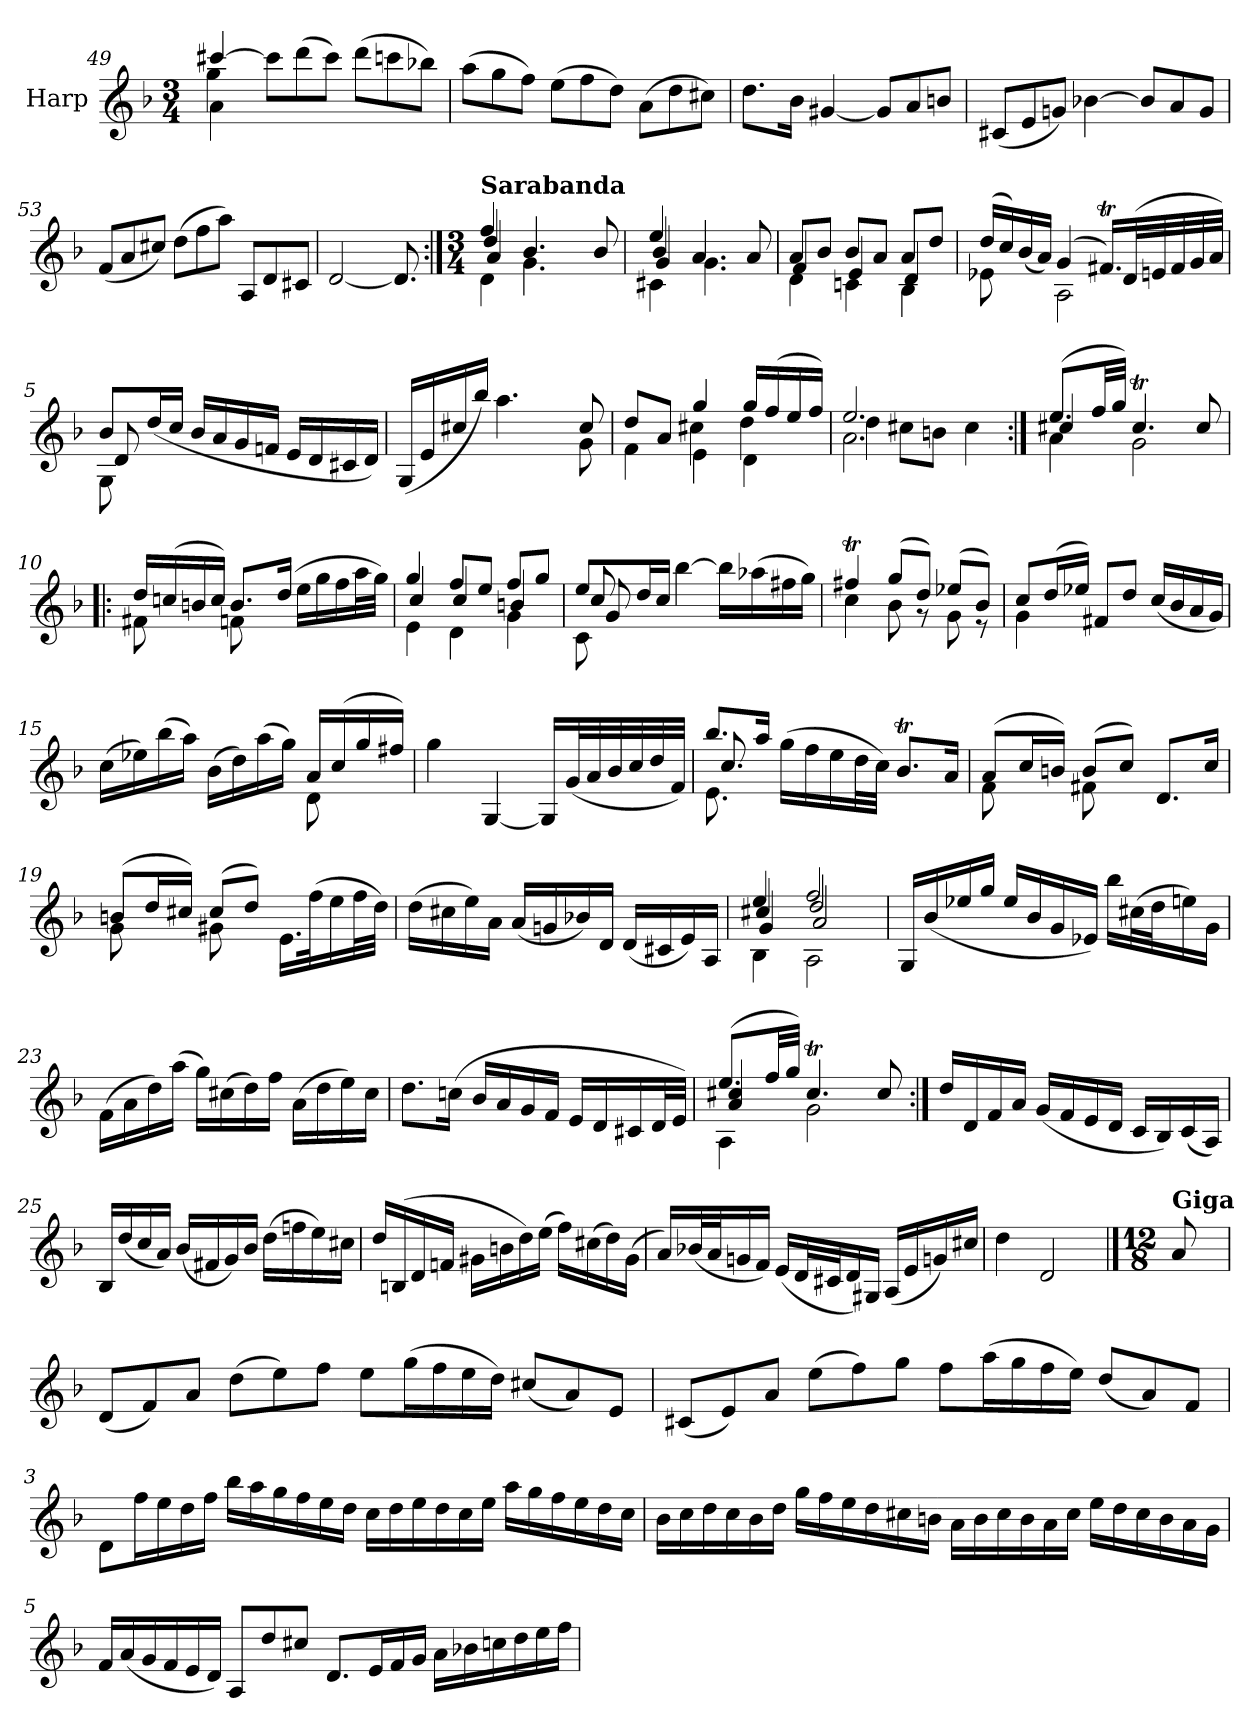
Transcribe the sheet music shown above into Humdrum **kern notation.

**kern
*part1
*staff1
*I"Harp
*I'Hrp.
*clefG2
*k[b-]
*M3/4
=49
*^
*	*^
[4ccc#X/	4a\	4gg\
*Xtuplet	*	*
12ccc#\L]	2ryy	2ryy
(>12ddd\	.	.
12ccc#\J)	.	.
(>12ddd\L	.	.
12cccn\	.	.
12bb-X\J)	.	.
*v	*v	*v
=50
(>12aa\L
12gg\
12ff\J)
(>12ee\L
12ff\
12dd\J)
(>12a\L
12dd\
12cc#X\J)
!!LO:PB:g=z
=51
8.dd\L
16b-\Jk
[4g#X/
12g#/L]
12a/
12bn/J
=52
(<12c#X/L
12e/
12gn/J)
[4b-X\
12b-/L]
12a/
12g/J
=53
(<12f/L
12a/
12cc#X/J)
(>12dd\L
12ff\
12aa\J)
12A/L
12d/
12c#X/J
=54
[2d/
8.d/]
!!LO:PB:g=z
=1:|!
*M3/4
*^
*	*^
*	*	*^
!LO:TX:a:B:t=Sarabanda	!	!	!
4ff/	4d\	4dd/	4a/
4.b-/	4.g\	4ryy	4ryy
.	.	4ryy	4ryy
8b-/	8ryy	.	.
=2	=2	=2	=2
4ee/	4c#X\	4b-/	4g/
4.a/	4.g\	2ryy	2ryy
8a/	8ryy	.	.
*	*	*v	*v
=3	=3	=3
8a/L	4d\	4f/
8b-/J	.	.
8b-/L	4cn\	4e/
8a/J	.	.
8a/L	4B-\	4d/
8dd/J	.	.
*	*v	*v
=4	=4
(>16dd/LL	8e-X\
16cc/)	.
(>16b-/	8ryy
16a/JJ)	.
(>4g/	2A\
16.f#Xt/LL)	.
(>32d/L	.
32en/	.
32f#/	.
32g/	.
32a/JJJ)	.
=5	=5
*	*^
8b-/L	8G\	8d/
(<16dd/L	8ryy	8ryy
16cc/JJ	.	.
16b-/LL	2ryy	2ryy
16a/	.	.
16g/	.	.
16fn/JJ	.	.
16e/LL	.	.
16d/	.	.
16c#X/	.	.
16d/JJ)	.	.
*	*v	*v
!!LO:LB:g=z
=6	=6
(<16G/LL	4ryy
16e/	.
16cc#X/	.
16bb-/JJ)	.
4.aa\	4ryy
.	8ryy
8cc#/	8g\
=7	=7
*	*^
8dd/L	4f\	4ryy
8a/J	.	.
4gg/	4e\	4cc#X\
16gg/LL	4d\	4dd\
(>16ff/	.	.
16ee/	.	.
16ff/JJ)	.	.
=8	=8	=8
2.ee/	2.a\	4dd\
.	.	8cc#X\L
.	.	8bn\J
.	.	4cc#\
=9:|!	=9:|!	=9:|!
(>8.ee/L	4a\	4cc#X/
32ff/LL	.	.
32gg/JJJ)	.	.
4.cc#t/	2g\	2ryy
8cc#/	.	.
*	*v	*v
!!LO:LB:g=z
=10!|:	=10!|:
16dd/LL	8f#X\
(>16ccn/	.
16bn/	8ryy
16cc/JJ)	.
8.b/L	8fn\
.	8ryy
(>16dd/Jk	.
16ee\LL	4ryy
16gg\	.
16ff\	.
32aa\L	.
32gg\JJJ)	.
=11	=11
*	*^
4gg/	4e\	4cc/
8ff/L	4d\	4cc/
8ee/J	.	.
8ff/L	4g\	4bn/
8gg/J	.	.
=12	=12	=12
*	*	*^
8ee/L	8c\	8cc/	8g/
16dd/L	8ryy	8ryy	8ryy
16cc/JJ	.	.	.
[4bb-\	2ryy	2ryy	2ryy
16bb-\LL]	.	.	.
(>16aa-X\	.	.	.
16ff#X\	.	.	.
16gg\JJ)	.	.	.
*	*v	*v	*v
=13	=13
4ff#Xt/	4cc\
(>8gg/L	8b-\
8dd/J)	8r
(>8ee-X/L	8g\
8b-/J)	8r
!!LO:LB:g=z	!!
=14	=14
8cc/L	4g\
(>16dd/L	.
16ee-X/JJ)	.
8f#X/L	2ryy
8dd/J	.
(<16cc/LL	.
16b-/	.
16a/	.
16g/JJ)	.
=15	=15
(>16cc\LL	4ryy
16ee-X\)	.
(>16bb-\	.
16aa\JJ)	.
(>16b-\LL	4ryy
16dd\)	.
(>16aa\	.
16gg\JJ)	.
16a/LL	8d\
(>16cc/	.
16gg/	8ryy
16ff#X/JJ)	.
*v	*v
=16
4gg\
[4G/
16G/LL]
(<32g/L
32a/
32b-/
32cc/
32dd/
32f/JJJ)
=17
*^
*	*^
8.bb-/L	8.e\	8.cc/
16aa/Jk	16ryy	16ryy
(>16gg\LL	2ryy	2ryy
16ff\	.	.
16ee\	.	.
32dd\L	.	.
32cc\JJJ)	.	.
8.b-T/L	.	.
16a/Jk	.	.
*	*v	*v
!!LO:LB:g=z
=18	=18
(>8a/L	8f\
16cc/L	8ryy
16bn/JJ)	.
(>8b/L	8f#X\
8cc/J)	8ryy
8.d/L	4ryy
16cc/Jk	.
=19	=19
(>8bn/L	8g\
16dd/L	8ryy
16cc#X/JJ)	.
(>8cc#/L	8g#X\
8dd/J)	8ryy
16.e\LL	4ryy
(>32ff\K	.
16ee\	.
32ff\L	.
32dd\JJJ)	.
*v	*v
=20
(>16dd\LL
16cc#X\
16ee\)
16a\JJ
(<16a/LL
16gn/
16b-X/)
16d/JJ
(<16d/LL
16c#X/
16e/)
16A/JJ
=21
*^
*	*^
*	*	*^
4ee/	4B-\	4cc#X/	4g/
2ff/	2A\	2dd/	2a/
*v	*v	*v	*v
!!LO:LB:g=z
=22
16G/LL
(<16b-/
16ee-X/
16gg/JJ
16ee-/LL
16b-/
16g/
16e-X/JJ)
16bb-\LL
(>32cc#X\L
32dd\J
16een\)
16g\JJ
=23
(>16f\LL
16a\
16dd\)
(>16aa\JJ
16gg\LL)
(>16cc#X\
16dd\)
16ff\JJ
(>16a\LL
16dd\
16ee\)
16cc#\JJ
=24
8.dd\L
(>16ccn\Jk
16b-/LL
16a/
16g/
16f/JJ
16e/LL
16d/
16c#X/
32d/L
32e/JJJ)
!!LO:LB:g=z
=24X1
*^
*	*^
*	*	*^
(>8.ee/L	4A\	4cc#X/	4a/
32ff/LL	.	.	.
32gg/JJJ)	.	.	.
4.cc#t/	2g\	2ryy	2ryy
8cc#/	.	.	.
*v	*v	*v	*v
=24X2:|!
16dd/LL
16d/
16f/
16a/JJ
(<16g/LL
16f/
16e/
16d/JJ
16c/LL
16B-/)
(<16c/
16A/JJ)
=25
16B-/LL
(<16dd/
16cc/
16a/JJ)
(<16b-/LL
16f#X/
16g/)
16b-/JJ
(>16dd\LL
16ffn\
16ee\)
16cc#X\JJ
!!LO:LB:g=z
=26
16dd/LL
(>16Bn/
16d/
16fn/JJ
16g#X\LL
16bn\
16dd\)
(>16ee\JJ
16ff\LL)
(>16cc#X\
16dd\)
(>16g#\JJ
=27
16a/LL)
(<32b-X/L
32a/J
16gn/
16f/JJ)
(<16e/LL
32d/L
32c#X/J
16d/)
16G#X/JJ
(<16A/LL
16e/
16gn/)
16cc#X/JJ
=28
4dd\
2d/
!!LO:PB:g=z
==
*M12/8
!LO:TX:a:B:t=Giga
8a/
=1
(<8d/L
8f/)
8a/J
(>8dd\L
8ee\)
8ff\J
8ee\L
(>16gg\L
16ff\
16ee\
16dd\JJ)
(<8cc#X/L
8a/)
8e/J
=2
(<8c#X/L
8e/)
8a/J
(>8ee\L
8ff\)
8gg\J
8ff\L
(>16aa\L
16gg\
16ff\
16ee\JJ)
(<8dd/L
8a/)
8f/J
!!LO:LB:g=z
=3
8d\L
16ff\L
16ee\
16dd\
16ff\JJ
16bb-\LL
16aa\
16gg\
16ff\
16ee\
16dd\JJ
16cc\LL
16dd\
16ee\
16dd\
16cc\
16ee\JJ
16aa\LL
16gg\
16ff\
16ee\
16dd\
16cc\JJ
!!LO:LB:g=z
=4
16b-\LL
16cc\
16dd\
16cc\
16b-\
16dd\JJ
16gg\LL
16ff\
16ee\
16dd\
16cc#X\
16bn\JJ
16a\LL
16b\
16cc#\
16b\
16a\
16cc#\JJ
16ee\LL
16dd\
16cc#\
16b\
16a\
16g\JJ
!!LO:LB:g=z
=5
16f/LL
(<16a/
16g/
16f/
16e/
16d/JJ)
8A/L
8dd/
8cc#X/J
8.d/L
16e/L
16f/
16g/JJ
16a\LL
16b-X\
16ccn\
16dd\
16ee\
16ff\JJ
=
*-
